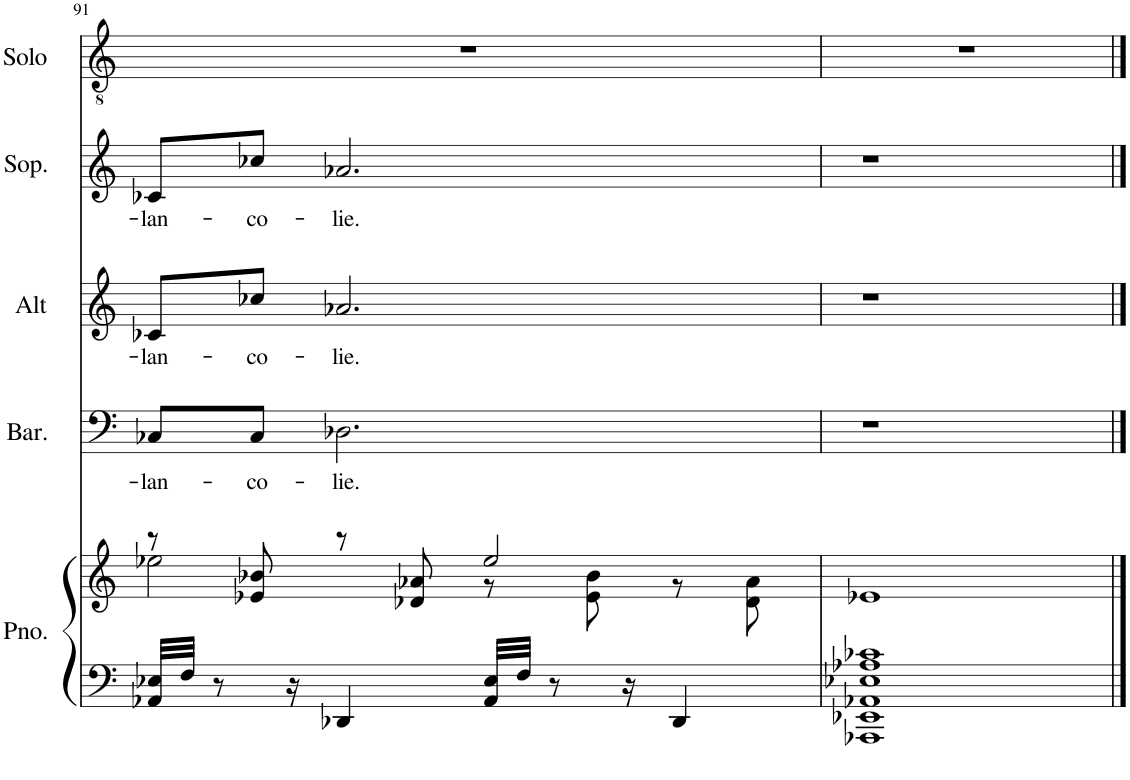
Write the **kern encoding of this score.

**kern	**kern	**kern	**text	**kern	**text	**kern	**text	**kern
*part5	*part5	*part4	*part4	*part3	*part3	*part2	*part2	*part1
*staff6	*staff5	*staff4	*staff4	*staff3	*staff3	*staff2	*staff2	*staff1
*I"Piano	*	*I"Bariton	*	*I"Alt	*	*I"Sopraan	*	*I"Solo
*I'Pno.	*	*I'Bar.	*	*I'Alt	*	*I'Sop.	*	*I'Solo
!!LO:PB:g=z
*clefF4	*clefG2	*clefF4	*	*clefG2	*	*clefG2	*	*clefGv2
*	*	*	*	*Trd4c7	*	*	*	*Trd4c7
*k[]	*k[]	*k[]	*	*k[]	*	*k[]	*	*k[]
*M4/4	*M4/4	*M4/4	*	*M4/4	*	*M4/4	*	*M4/4
=91	=91	=91	=91	=91	=91	=91	=91	=91
*	*^	*	*	*	*	*	*	*
!	!	!	!	!LO:LY:b	!	!LO:LY:b	!	!LO:LY:b	!
32AA-X/ 32E-X/LLL	8r	2ee-X\	8C-X/L	-lan-	8c-X/L	-lan-	8c-X/L	-lan-	1r
32F/JJJ	.	.	.	.	.	.	.	.	.
8r	.	.	.	.	.	.	.	.	.
!	!	!	!	!LO:LY:b	!	!LO:LY:b	!	!LO:LY:b	!
.	8e-X/ 8b-X/	.	8C-/J	-co-	8cc-X/J	-co-	8cc-X/J	-co-	.
16r	.	.	.	.	.	.	.	.	.
!	!	!	!	!LO:LY:b	!	!LO:LY:b	!	!LO:LY:b	!
4DD-X/	8r	.	2.D-X\	-lie.	2.a-X/	-lie.	2.a-X/	-lie.	.
.	8d-X/ 8a-X/	.	.	.	.	.	.	.	.
32AA-/ 32E-/LLL	2ee-/	8r	.	.	.	.	.	.	.
32F/JJJ	.	.	.	.	.	.	.	.	.
8r	.	.	.	.	.	.	.	.	.
.	.	8e-\ 8b-\	.	.	.	.	.	.	.
16r	.	.	.	.	.	.	.	.	.
4DD-/	.	8r	.	.	.	.	.	.	.
.	.	8d-\ 8a-\	.	.	.	.	.	.	.
*	*v	*v	*	*	*	*	*	*	*
=92	=92	=92	=92	=92	=92	=92	=92	=92
1AAA-X 1EE-X 1AA-X 1E-X 1A-X 1c-X	1e-X	1r	.	1r	.	1r	.	1r
==	==	==	==	==	==	==	==	==
*-	*-	*-	*-	*-	*-	*-	*-	*-
